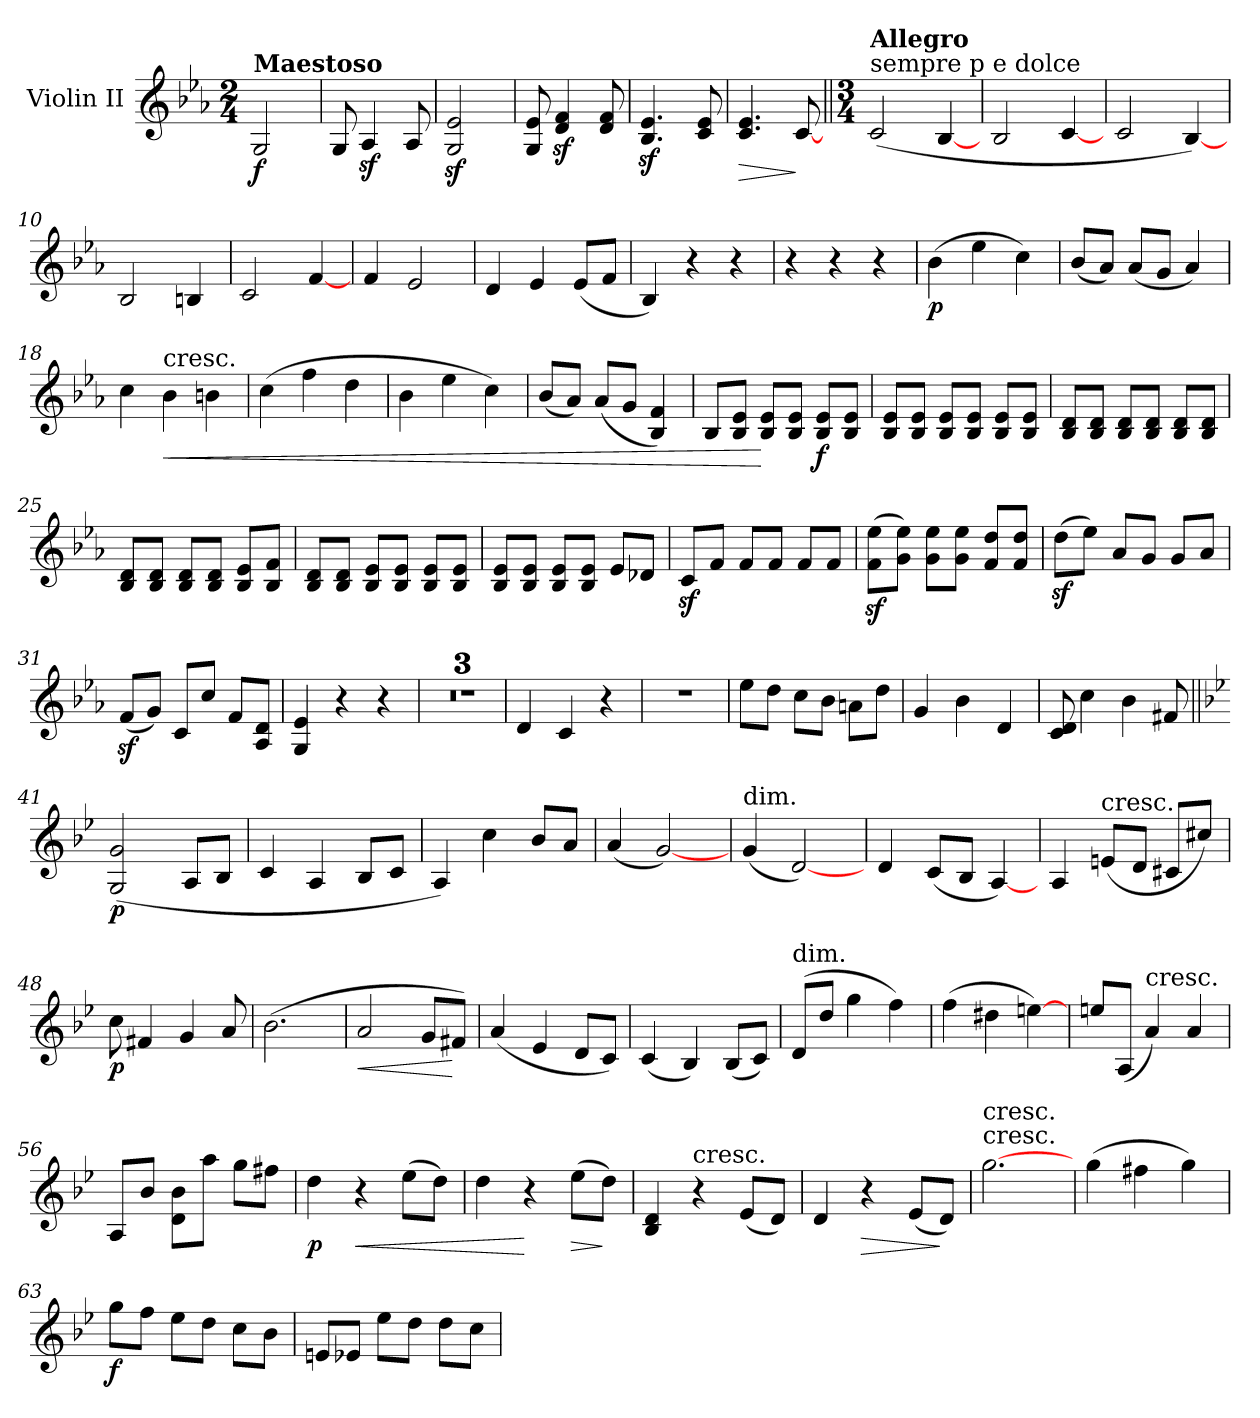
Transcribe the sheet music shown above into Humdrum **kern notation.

**kern	**dynam
*part1	*part1
*staff1	*staff1
*I"Violin II	*
*I'Vln	*
*clefG2	*
*k[b-e-a-]	*
*E-:	*
*M2/4	*
=1	=1
!LO:TX:a:B:t=Maestoso	!
2G	f
=2	=2
8G	.
4A-z	.
8A-	.
=3	=3
2Gz 2e-z	.
=4	=4
8G 8e-	.
4dz 4fz	.
8d 8f	.
=5	=5
4.B-z 4.e-z	.
8c 8e-	.
=6	=6
!	!LO:HP:b
4.c 4.e-	>
[8c	]
=7||	=7||
*M3/4	*
!LO:TX:a:t=sempre p  e  dolce	!
!LO:TX:a:B:t=Allegro	!
(2c	.
[4B-	.
=8	=8
2B-	.
[4c	.
=9	=9
2c	.
[4B-)	.
=10	=10
2B-	.
4Bn	.
=11	=11
2c	.
[4f	.
=12	=12
4f	.
2e-	.
=13	=13
4d	.
4e-	.
(8e-/L	.
8f/J	.
=14	=14
4B-)	.
4r	.
4r	.
=15	=15
4r	.
4r	.
4r	.
=16	=16
(4b-	p
4ee-	.
4cc)	.
=17	=17
(8b-/L	.
8a-/J)	.
(8a-/L	.
8g/J	.
4a-)	.
=18	=18
4cc	.
!LO:TX:a:t=cresc.	!
!	!LO:HP:b
4b-	<
4bn	.
=19	=19
(4cc	.
4ff	.
4dd	.
=20	=20
4b-	.
4ee-	.
4cc)	.
=21	=21
(8b-/L	.
8a-/J)	.
(8a-/L	.
8g/J	.
4B- 4f)	.
=22	=22
8B-/L	.
8B-/ 8e-/J	.
8B-/ 8e-/L	[
8B-/ 8e-/J	.
8B-/ 8e-/L	f
8B-/ 8e-/J	.
=23	=23
8B-/ 8e-/L	.
8B-/ 8e-/J	.
8B-/ 8e-/L	.
8B-/ 8e-/J	.
8B-/ 8e-/L	.
8B-/ 8e-/J	.
=24	=24
8B-/ 8d/L	.
8B-/ 8d/J	.
8B-/ 8d/L	.
8B-/ 8d/J	.
8B-/ 8d/L	.
8B-/ 8d/J	.
=25	=25
8B-/ 8d/L	.
8B-/ 8d/J	.
8B-/ 8d/L	.
8B-/ 8d/J	.
8B-/ 8e-/L	.
8B-/ 8f/J	.
=26	=26
8B-/ 8d/L	.
8B-/ 8d/J	.
8B-/ 8e-/L	.
8B-/ 8e-/J	.
8B-/ 8e-/L	.
8B-/ 8e-/J	.
=27	=27
8B-/ 8e-/L	.
8B-/ 8e-/J	.
8B-/ 8e-/L	.
8B-/ 8e-/J	.
8e-/L	.
8d-X/J	.
=28	=28
8cz/L	.
8f/J	.
8f/L	.
8f/J	.
8f/L	.
8f/J	.
=29	=29
(8fz\ 8ee-z\L	.
8g\ 8ee-\J)	.
8g\ 8ee-\L	.
8g\ 8ee-\J	.
8f/ 8dd/L	.
8f/ 8dd/J	.
=30	=30
(8ddz\L	.
8ee-\J)	.
8a-/L	.
8g/J	.
8g/L	.
8a-/J	.
=31	=31
(8fz/L	.
8g/J)	.
8c/L	.
8cc/J	.
8f/L	.
8A-/ 8d/J	.
=32	=32
4G 4e-	.
4r	.
4r	.
=33	=33
2.r	.
=34	=34
2.r	.
=35	=35
2.r	.
=36	=36
4d	.
4c	.
4r	.
=37	=37
2.r	.
=38	=38
8ee-\L	.
8dd\J	.
8cc\L	.
8b-\J	.
8an\L	.
8dd\J	.
=39	=39
4g	.
4b-	.
4d	.
=40	=40
8c 8d	.
4cc	.
4b-	.
8f#X	.
=41||	=41||
*k[b-e-]	*
*g:	*
(2G 2g	p
8A/L	.
8B-/J	.
=42	=42
4c	.
4A	.
8B-/L	.
8c/J	.
=43	=43
4A)	.
4cc	.
8b-/L	.
8a/J	.
=44	=44
(4a	.
[2g)	.
=45	=45
!LO:TX:a:t=dim.	!
(4g	.
[2d)	.
=46	=46
4d	.
(8c/L	.
8B-/J	.
[4A)	.
=47	=47
4A	.
!LO:TX:a:t=cresc.	!
(8en/L	.
8d/J	.
8c#X/L	.
8cc#X/J)	.
=48	=48
8cc	p
4f#X	.
4g	.
8a	.
=49	=49
(2.b-	.
=50	=50
!	!LO:HP:b
2a	<
8g/L	.
8f#X/J)	[
=51	=51
(4a	.
4e-	.
8d/L	.
8c/J)	.
=52	=52
(4c	.
4B-)	.
(8B-/L	.
8c/J)	.
=53	=53
!LO:TX:a:t=dim.	!
(8d/L	.
8dd/J	.
4gg	.
4ff)	.
=54	=54
(4ff	.
4dd#X	.
[4een)	.
=55	=55
8een/L	.
(8A/J	.
!LO:TX:a:t=cresc.	!
4a)	.
4a	.
=56	=56
8A/L	.
8b-/J	.
8d\ 8b-\L	.
8aa\J	.
8gg\L	.
8ff#X\J	.
=57	=57
4dd	p
!	!LO:HP:b
4r	<
(8ee-\L	.
8dd\J)	.
=58	=58
4dd	.
4r	[
!	!LO:HP:b
(8ee-\L	>
8dd\J)	]
=59	=59
4B- 4d	.
!LO:TX:t=cresc.	!
4r	.
(8e-/L	.
8d/J)	.
=60	=60
4d	.
!	!LO:HP:b
4r	>
(8e-/L	.
8d/J)	]
=61	=61
!LO:TX:t=cresc.	!
!LO:TX:a:t=cresc.	!
[2.gg	.
=62	=62
(4gg	.
4ff#X	.
4gg)	.
=63	=63
8gg\L	f
8ff\J	.
8ee-\L	.
8dd\J	.
8cc\L	.
8b-\J	.
=64	=64
8en/L	.
8e-X/J	.
8ee-\L	.
8dd\J	.
8dd\L	.
8cc\J	.
=	=
*-	*-
